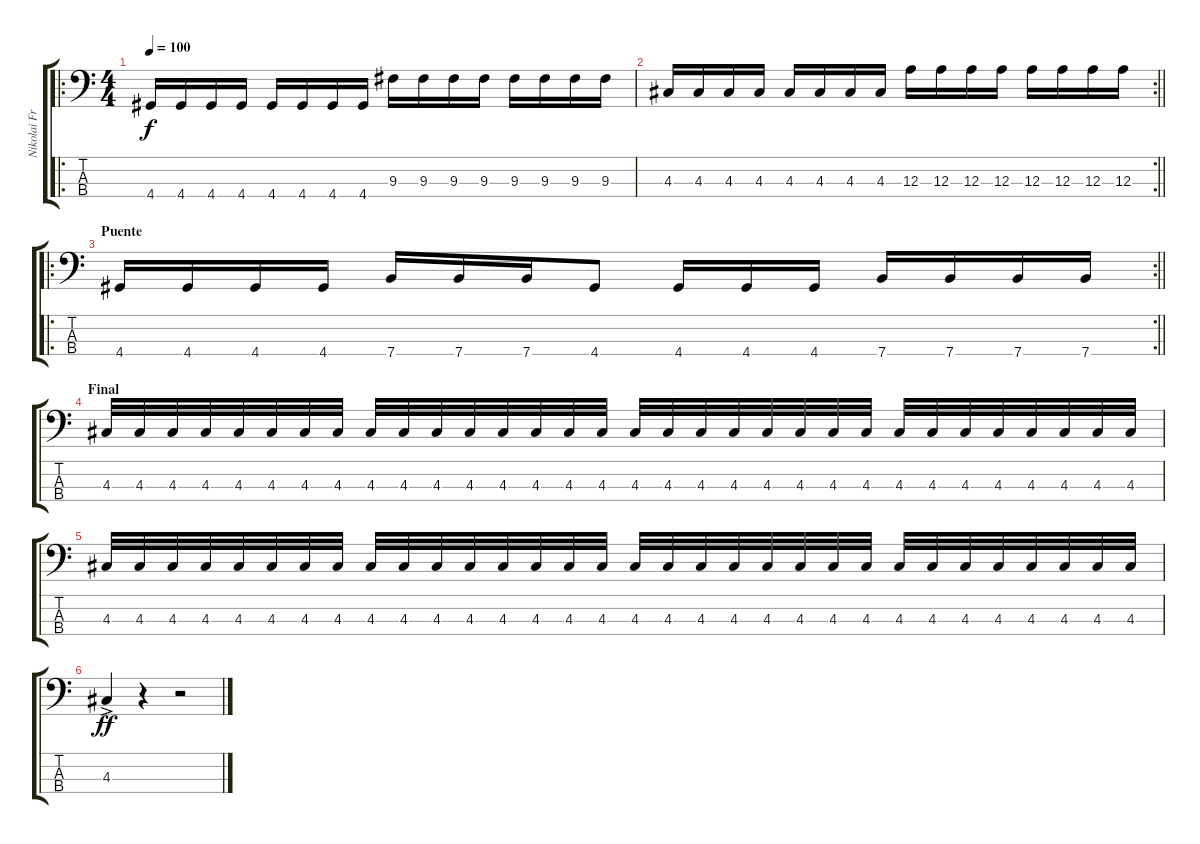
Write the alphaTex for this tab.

\track ("Nikolai Fraiture" "Nikolai Fr") {instrument electricbasspick}
\staff {score tabs}
\tuning (G2 D2 A1 E1) {hide}
\ro
\ts (4 4)
\tempo 100
\clef f4
\ks c
4.4.16{dy f} 4.4.16 4.4.16 4.4.16 4.4.16 4.4.16 4.4.16 4.4.16 9.3.16 9.3.16 9.3.16 9.3.16 9.3.16 9.3.16 9.3.16 9.3.16 |
\rc 2
\barLineRight lightlight
4.3.16 4.3.16 4.3.16 4.3.16 4.3.16 4.3.16 4.3.16 4.3.16 12.3.16 12.3.16 12.3.16 12.3.16 12.3.16 12.3.16 12.3.16 12.3.16 |
\ro
\rc 2
\section ("" "Puente")
\barLineRight lightlight
4.4.16 4.4.16 4.4.16 4.4.16 7.4.16 7.4.16 7.4.16 4.4.8 4.4.16 4.4.16 4.4.16 7.4.16 7.4.16 7.4.16 7.4.16 |
\section ("" "Final")
4.3.32 4.3.32 4.3.32 4.3.32 4.3.32 4.3.32 4.3.32 4.3.32 4.3.32 4.3.32 4.3.32 4.3.32 4.3.32 4.3.32 4.3.32 4.3.32 4.3.32 4.3.32 4.3.32 4.3.32 4.3.32 4.3.32 4.3.32 4.3.32 4.3.32 4.3.32 4.3.32 4.3.32 4.3.32 4.3.32 4.3.32 4.3.32 |
4.3.32 4.3.32 4.3.32 4.3.32 4.3.32 4.3.32 4.3.32 4.3.32 4.3.32 4.3.32 4.3.32 4.3.32 4.3.32 4.3.32 4.3.32 4.3.32 4.3.32 4.3.32 4.3.32 4.3.32 4.3.32 4.3.32 4.3.32 4.3.32 4.3.32 4.3.32 4.3.32 4.3.32 4.3.32 4.3.32 4.3.32 4.3.32 |
4.3{ac}.4{dy ff} r.4 r.2
